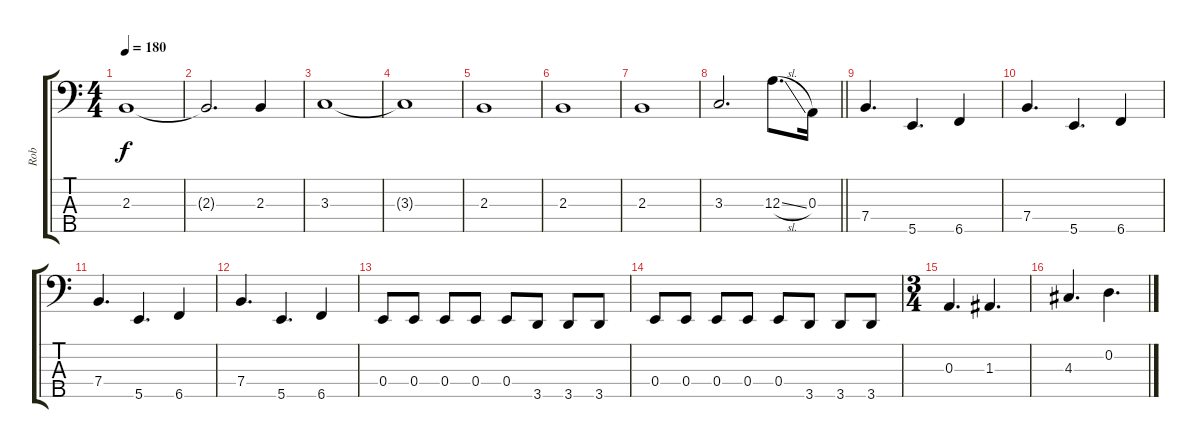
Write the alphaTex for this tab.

\track ("Rob" "Rob") {instrument electricbassfinger}
\staff {score tabs}
\tuning (G2 D2 A1 E1 B0) {hide}
\ts (4 4)
\tempo 180
\clef f4
\ks c
2.3.1{dy f} |
2.3{t}.2{d} 2.3.4 |
3.3.1 |
3.3{t}.1 |
2.3.1 |
2.3.1 |
2.3.1 |
\barLineRight lightlight
3.3.2{d} 12.3{sl}.8{d} 0.3.16 |
\section ("" "")
7.4.4{d} 5.5.4{d} 6.5.4 |
7.4.4{d} 5.5.4{d} 6.5.4 |
7.4.4{d} 5.5.4{d} 6.5.4 |
7.4.4{d} 5.5.4{d} 6.5.4 |
0.4.8 0.4.8 0.4.8 0.4.8 0.4.8 3.5.8 3.5.8 3.5.8 |
0.4.8 0.4.8 0.4.8 0.4.8 0.4.8 3.5.8 3.5.8 3.5.8 |
\ts (3 4)
0.3.4{d} 1.3.4{d} |
4.3.4{d} 0.2.4{d}
